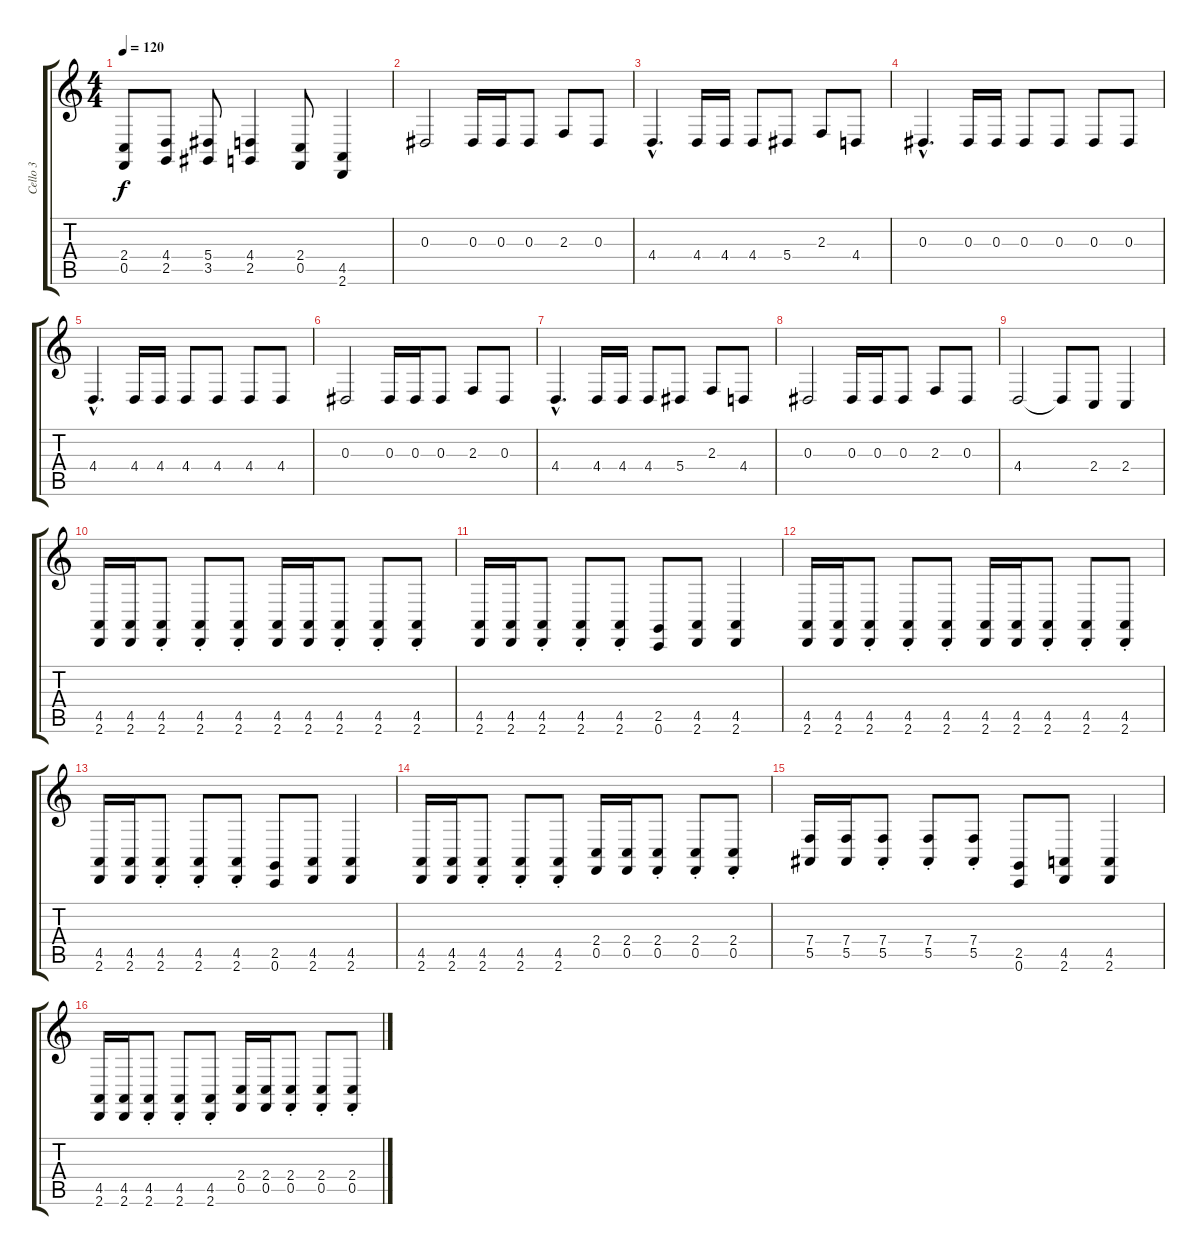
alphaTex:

\track ("Cello 3" "Cello 3") {instrument cello}
\staff {score tabs}
\tuning (C4 G3 Eb3 Bb2 F2 C2) {hide}
\ts (4 4)
\tempo 120
\clef g2
\ks c
(2.4 0.5).8{dy f} (4.4 2.5).8 (5.4 3.5).8 (4.4 2.5).4 (2.4 0.5).8 (4.5 2.6).4 |
0.3.2 0.3.16 0.3.16 0.3.8 2.3.8 0.3.8 |
4.4{hac}.4{d} 4.4.16 4.4.16 4.4.8 5.4.8 2.3.8 4.4.8 |
0.3{hac}.4{d} 0.3.16 0.3.16 0.3.8 0.3.8 0.3.8 0.3.8 |
4.4{hac}.4{d} 4.4.16 4.4.16 4.4.8 4.4.8 4.4.8 4.4.8 |
0.3.2 0.3.16 0.3.16 0.3.8 2.3.8 0.3.8 |
4.4{hac}.4{d} 4.4.16 4.4.16 4.4.8 5.4.8 2.3.8 4.4.8 |
0.3.2 0.3.16 0.3.16 0.3.8 2.3.8 0.3.8 |
4.4.2 4.4{t}.8 2.4.8 2.4.4 |
(4.5 2.6).16 (4.5 2.6).16 (4.5{st} 2.6{st}).8 (4.5{st} 2.6{st}).8 (4.5{st} 2.6{st}).8 (4.5 2.6).16 (4.5 2.6).16 (4.5{st} 2.6{st}).8 (4.5{st} 2.6{st}).8 (4.5{st} 2.6{st}).8 |
(4.5 2.6).16 (4.5 2.6).16 (4.5{st} 2.6{st}).8 (4.5{st} 2.6{st}).8 (4.5{st} 2.6{st}).8 (2.5 0.6).8 (4.5 2.6).8 (4.5 2.6).4 |
(4.5 2.6).16 (4.5 2.6).16 (4.5{st} 2.6{st}).8 (4.5{st} 2.6{st}).8 (4.5{st} 2.6{st}).8 (4.5 2.6).16 (4.5 2.6).16 (4.5{st} 2.6{st}).8 (4.5{st} 2.6{st}).8 (4.5{st} 2.6{st}).8 |
(4.5 2.6).16 (4.5 2.6).16 (4.5{st} 2.6{st}).8 (4.5{st} 2.6{st}).8 (4.5{st} 2.6{st}).8 (2.5 0.6).8 (4.5 2.6).8 (4.5 2.6).4 |
(4.5 2.6).16 (4.5 2.6).16 (4.5{st} 2.6{st}).8 (4.5{st} 2.6{st}).8 (4.5{st} 2.6{st}).8 (2.4 0.5).16 (2.4 0.5).16 (2.4{st} 0.5{st}).8 (2.4{st} 0.5{st}).8 (2.4{st} 0.5{st}).8 |
(7.4 5.5).16 (7.4 5.5).16 (7.4{st} 5.5{st}).8 (7.4{st} 5.5{st}).8 (7.4{st} 5.5{st}).8 (2.5 0.6).8 (4.5 2.6).8 (4.5 2.6).4 |
(4.5 2.6).16 (4.5 2.6).16 (4.5{st} 2.6{st}).8 (4.5{st} 2.6{st}).8 (4.5{st} 2.6{st}).8 (2.4 0.5).16 (2.4 0.5).16 (2.4{st} 0.5{st}).8 (2.4{st} 0.5{st}).8 (2.4{st} 0.5{st}).8
